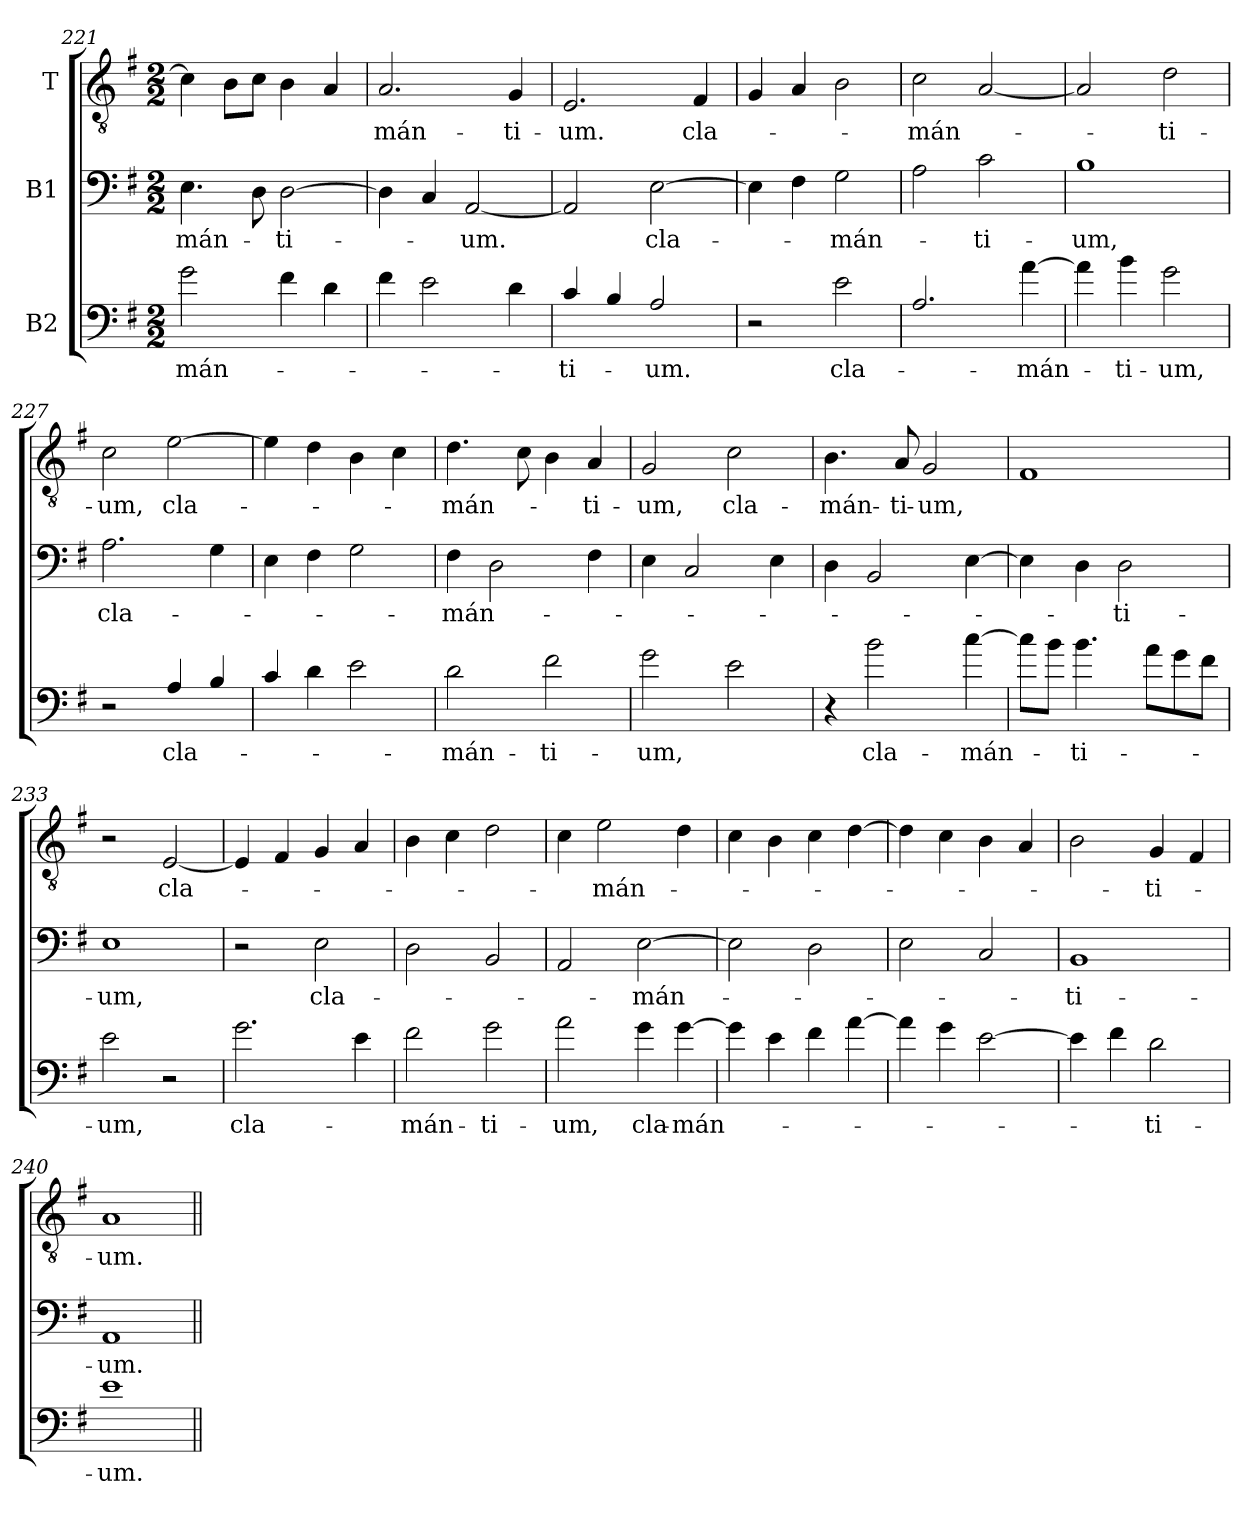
**kern	**text	**kern	**text	**kern	**text
*part3	*part3	*part2	*part2	*part1	*part1
*staff3	*staff3	*staff2	*staff2	*staff1	*staff1
*I"B2	*	*I"B1	*	*I"T	*
*clefF4	*	*clefF4	*	*clefGv2	*
*ITrd7c12	*	*	*	*	*
*k[f#]	*	*k[f#]	*	*k[f#]	*
*G:	*	*G:	*	*G:	*
*M2/2	*	*M2/2	*	*M2/2	*
=221	=221	=221	=221	=221	=221
!	!LO:LY:b	!	!LO:LY:b	!	!
2G\	-mán-	4.E\	-mán-	4c\]	.
.	.	.	.	8B\L	.
.	.	8D\	.	8c\J	.
!	!	!	!LO:LY:b	!	!
4F#\	.	[2D\	-ti-	4B\	.
4D\	.	.	.	4A/	.
=222	=222	=222	=222	=222	=222
!	!	!	!	!	!LO:LY:b
4F#\	.	4D\]	.	2.A/	-mán-
2E\	.	4C/	.	.	.
!	!	!	!LO:LY:b	!	!
.	.	[2AA/	-um.	.	.
!	!	!	!	!	!LO:LY:b
4D\	.	.	.	4G/	-ti-
!!LO:LB:g=z
=223	=223	=223	=223	=223	=223
!	!LO:LY:b	!	!	!	!LO:LY:b
4C/	-ti-	2AA/]	.	2.E/	-um.
4BB/	.	.	.	.	.
!	!LO:LY:b	!	!LO:LY:b	!	!
2AA/	-um.	[2E\	cla-	.	.
!	!	!	!	!	!LO:LY:b
.	.	.	.	4F#/	cla-
=224	=224	=224	=224	=224	=224
2r	.	4E\]	.	4G/	.
.	.	4F#\	.	4A/	.
!	!LO:LY:b	!	!LO:LY:b	!	!
2E\	cla-	2G\	-mán-	2B\	.
=225	=225	=225	=225	=225	=225
!	!	!	!	!	!LO:LY:b
2.AA/	.	2A\	.	2c\	-mán-
!	!	!	!LO:LY:b	!	!
.	.	2c\	-ti-	[2A/	.
!	!LO:LY:b	!	!	!	!
[4A\	-mán-	.	.	.	.
=226	=226	=226	=226	=226	=226
!	!	!	!LO:LY:b	!	!
4A\]	.	1B	-um,	2A/]	.
!	!LO:LY:b	!	!	!	!
4B\	-ti-	.	.	.	.
!	!LO:LY:b	!	!	!	!LO:LY:b
2G\	-um,	.	.	2d\	-ti-
=227	=227	=227	=227	=227	=227
!	!	!	!LO:LY:b	!	!LO:LY:b
2r	.	2.A\	cla-	2c\	-um,
!	!LO:LY:b	!	!	!	!LO:LY:b
4AA/	cla-	.	.	[2e\	cla-
4BB/	.	4G\	.	.	.
=228	=228	=228	=228	=228	=228
4C/	.	4E\	.	4e\]	.
4D\	.	4F#\	.	4d\	.
2E\	.	2G\	.	4B\	.
.	.	.	.	4c\	.
!!LO:LB:g=z
=229	=229	=229	=229	=229	=229
!	!LO:LY:b	!	!LO:LY:b	!	!LO:LY:b
2D\	-mán-	4F#\	-mán-	4.d\	-mán-
.	.	2D\	.	.	.
.	.	.	.	8c\	.
!	!LO:LY:b	!	!	!	!
2F#\	-ti-	.	.	4B\	.
!	!	!	!	!	!LO:LY:b
.	.	4F#\	.	4A/	-ti-
=230	=230	=230	=230	=230	=230
!	!LO:LY:b	!	!	!	!LO:LY:b
2G\	-um,	4E\	.	2G/	-um,
.	.	2C/	.	.	.
!	!	!	!	!	!LO:LY:b
2E\	.	.	.	2c\	cla-
.	.	4E\	.	.	.
=231	=231	=231	=231	=231	=231
!	!	!	!	!	!LO:LY:b
4r	.	4D\	.	4.B\	-mán-
!	!LO:LY:b	!	!	!	!
2B\	cla-	2BB/	.	.	.
!	!	!	!	!	!LO:LY:b
.	.	.	.	8A/	-ti-
!	!	!	!	!	!LO:LY:b
.	.	.	.	2G/	-um,
!	!LO:LY:b	!	!	!	!
[4c\	-mán-	[4E\	.	.	.
=232	=232	=232	=232	=232	=232
8c\L]	.	4E\]	.	1F#	.
8B\J	.	.	.	.	.
!	!LO:LY:b	!	!	!	!
4.B\	-ti-	4D\	.	.	.
!	!	!	!LO:LY:b	!	!
.	.	2D\	-ti-	.	.
8A\L	.	.	.	.	.
8G\	.	.	.	.	.
8F#\J	.	.	.	.	.
=233	=233	=233	=233	=233	=233
!	!LO:LY:b	!	!LO:LY:b	!	!
2E\	-um,	1E	-um,	2r	.
!	!	!	!	!	!LO:LY:b
2r	.	.	.	[2E/	cla-
=234	=234	=234	=234	=234	=234
!	!LO:LY:b	!	!	!	!
2.G\	cla-	2r	.	4E/]	.
.	.	.	.	4F#/	.
!	!	!	!LO:LY:b	!	!
.	.	2E\	cla-	4G/	.
4E\	.	.	.	4A/	.
!!LO:PB:g=z
=235	=235	=235	=235	=235	=235
!	!LO:LY:b	!	!	!	!
2F#\	-mán-	2D\	.	4B\	.
.	.	.	.	4c\	.
!	!LO:LY:b	!	!	!	!
2G\	-ti-	2BB/	.	2d\	.
=236	=236	=236	=236	=236	=236
!	!LO:LY:b	!	!	!	!
2A\	-um,	2AA/	.	4c\	.
!	!	!	!	!	!LO:LY:b
.	.	.	.	2e\	-mán-
!	!LO:LY:b	!	!LO:LY:b	!	!
4G\	cla-	[2E\	-mán-	.	.
!	!LO:LY:b	!	!	!	!
[4G\	-mán-	.	.	4d\	.
=237	=237	=237	=237	=237	=237
4G\]	.	2E\]	.	4c\	.
4E\	.	.	.	4B\	.
4F#\	.	2D\	.	4c\	.
[4A\	.	.	.	[4d\	.
=238	=238	=238	=238	=238	=238
4A\]	.	2E\	.	4d\]	.
4G\	.	.	.	4c\	.
[2E\	.	2C/	.	4B\	.
.	.	.	.	4A/	.
=239	=239	=239	=239	=239	=239
!	!	!	!LO:LY:b	!	!
4E\]	.	1BB	-ti-	2B\	.
4F#\	.	.	.	.	.
!	!LO:LY:b	!	!	!	!LO:LY:b
2D\	-ti-	.	.	4G/	-ti-
.	.	.	.	4F#/	.
=240	=240	=240	=240	=240	=240
!	!LO:LY:b	!	!LO:LY:b	!	!LO:LY:b
1E	-um.	1AA	-um.	1A	-um.
=||	=||	=||	=||	=||	=||
*-	*-	*-	*-	*-	*-
